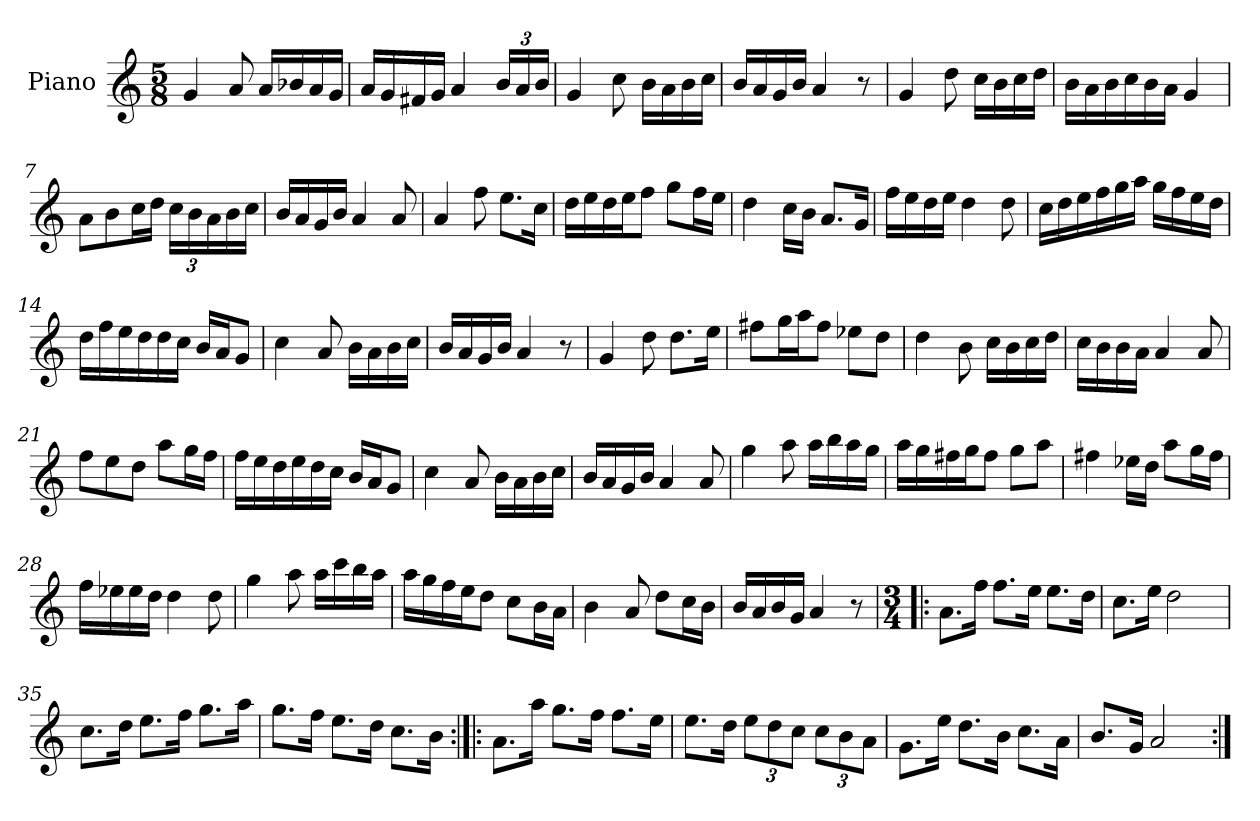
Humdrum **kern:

**kern
*part1
*staff1
*I"Piano
*I'Pno.
*clefG2
*k[]
*M5/8
=1
4g/
8a/
16a/LL
16b-X/
16a/
16g/JJ
=2
16a/LL
16g/
16f#X/
16g/JJ
4a/
*Xbrackettup
24b/LL
24a/
24b/JJ
=3
4g/
8cc\
16b\LL
16a\
16b\
16cc\JJ
=4
16b/LL
16a/
16g/
16b/JJ
4a/
8r
=5
4g/
8dd\
16cc\LL
16b\
16cc\
16dd\JJ
=6
16b\LL
16a\
16b\
16cc\
16b\
16a\JJ
4g/
!!LO:LB:g=z
=7
8a\L
8b\
16cc\L
16dd\JJ
24cc\LL
24b\
24a\
16b\
16cc\JJ
=8
16b/LL
16a/
16g/
16b/JJ
4a/
8a/
=9
4a/
8ff\
8.ee\L
16cc\Jk
=10
16dd\LL
16ee\
16dd\
16ee\J
8ff\J
8gg\L
16ff\L
16ee\JJ
=11
4dd\
16cc\LL
16b\JJ
8.a/L
16g/Jk
=12
16ff\LL
16ee\
16dd\
16ee\JJ
4dd\
8dd\
!!LO:LB:g=z
=13
16cc\LL
16dd\
16ee\
16ff\
16gg\
16aa\JJ
16gg\LL
16ff\
16ee\
16dd\JJ
=14
16dd\LL
16ff\
16ee\
16dd\
16dd\
16cc\JJ
16b/LL
16a/J
8g/J
=15
4cc\
8a/
16b\LL
16a\
16b\
16cc\JJ
=16
16b/LL
16a/
16g/
16b/JJ
4a/
8r
=17
4g/
8dd\
8.dd\L
16ee\Jk
=18
8ff#X\L
16gg\L
16aa\J
8ff#\J
8ee-X\L
8dd\J
!!LO:LB:g=z
=19
4dd\
8b\
16cc\LL
16b\
16cc\
16dd\JJ
=20
16cc\LL
16b\
16b\
16a\JJ
4a/
8a/
=21
8ff\L
8ee\
8dd\J
8aa\L
16gg\L
16ff\JJ
=22
16ff\LL
16ee\
16dd\
16ee\
16dd\
16cc\JJ
16b/LL
16a/J
8g/J
=23
4cc\
8a/
16b\LL
16a\
16b\
16cc\JJ
=24
16b/LL
16a/
16g/
16b/JJ
4a/
8a/
!!LO:LB:g=z
=25
4gg\
8aa\
16aa\LL
16bb\
16aa\
16gg\JJ
=26
16aa\LL
16gg\
16ff#X\
16gg\J
8ff#\J
8gg\L
8aa\J
=27
4ff#X\
16ee-X\LL
16dd\JJ
8aa\L
16gg\L
16ff#\JJ
=28
16ff\LL
16ee-X\
16ee-\
16dd\JJ
4dd\
8dd\
=29
4gg\
8aa\
16aa\LL
16ccc\
16bb\
16aa\JJ
=30
16aa\LL
16gg\
16ff\
16ee\J
8dd\J
8cc\L
16b\L
16a\JJ
!!LO:LB:g=z
=31
4b\
8a/
8dd\L
16cc\L
16b\JJ
=32
16b/LL
16a/
16b/
16g/JJ
4a/
8r
=33!|:
*M3/4
8.a\L
16ff\Jk
8.ff\L
16ee\Jk
8.ee\L
16dd\Jk
=34
8.cc\L
16ee\Jk
2dd\
=35
8.cc\L
16dd\Jk
8.ee\L
16ff\Jk
8.gg\L
16aa\Jk
=36
8.gg\L
16ff\Jk
8.ee\L
16dd\Jk
8.cc\L
16b\Jk
!!LO:LB:g=z
=37:|!|:
8.a\L
16aa\Jk
8.gg\L
16ff\Jk
8.ff\L
16ee\Jk
=38
8.ee\L
16dd\Jk
12ee\L
12dd\
12cc\J
12cc\L
12b\
12a\J
=39
8.g\L
16ee\Jk
8.dd\L
16b\Jk
8.cc\L
16a\Jk
=40
8.b/L
16g/Jk
2a/
=:|!
*-
